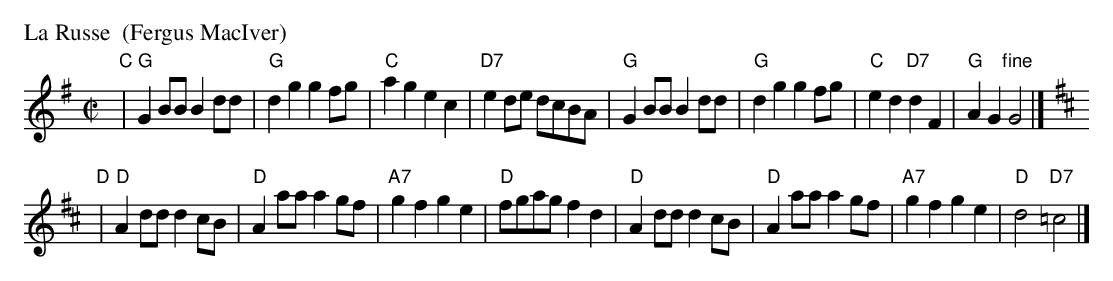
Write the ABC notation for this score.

X:1
P: La Russe  (Fergus MacIver)
M:C|
L:1/4
K:G
"C"\
| "G"GB/B/ Bd/d/ | "G"dg gf/g/ | "C"ag ec | "D7"ed/e/ d/c/B/A/ \
| "G"GB/B/ Bd/d/ | "G"dg gf/g/ | "C"ed "D7"dF | "G"AG "fine"G2 |] [K:D]
"D"\
| "D"Ad/d/ dc/B/ | "D"Aa/a/ ag/f/ | "A7"gf ge | "D"f/g/a/g/ fd \
| "D"Ad/d/ dc/B/ | "D"Aa/a/ ag/f/ | "A7"gf ge | "D"d2 "D7"=c2 |]
